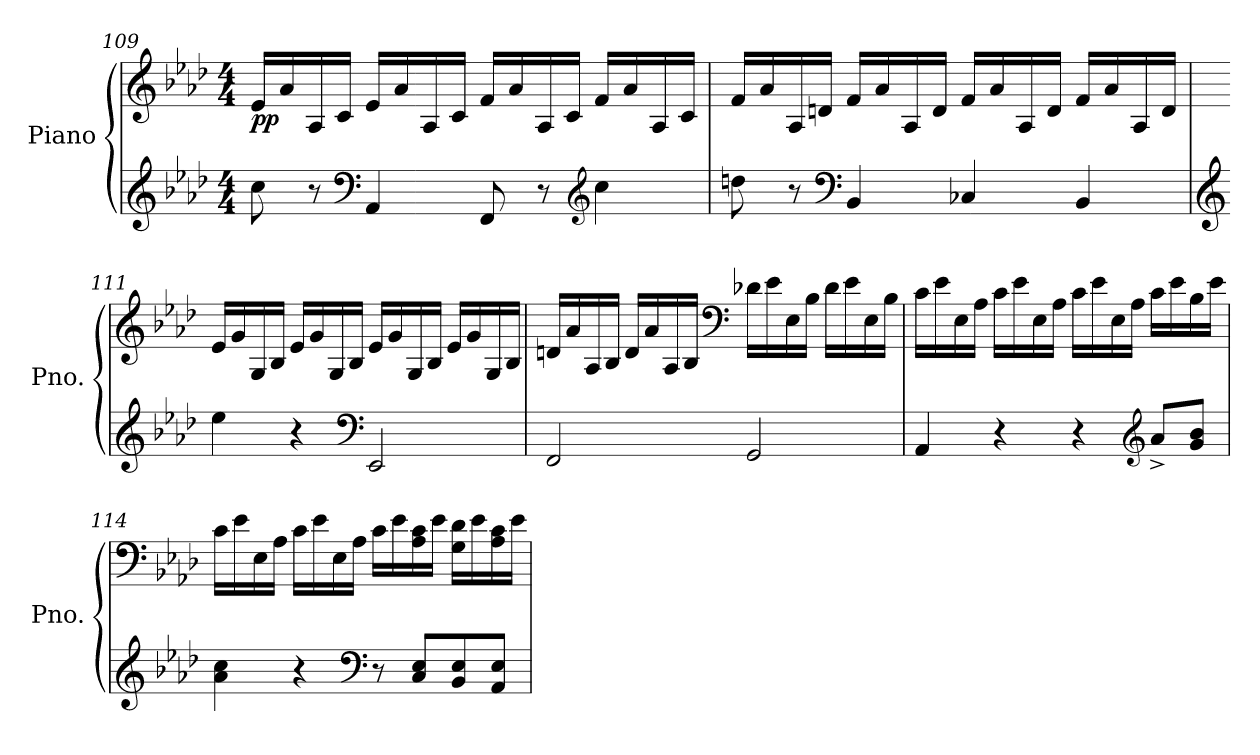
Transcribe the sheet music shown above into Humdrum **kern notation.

**kern	**kern	**dynam
*part1	*part1	*part1
*staff2	*staff1	*staff1/2
*I"Piano	*	*
*I'Pno.	*	*
!!LO:LB:g=z
*clefG2	*clefG2	*
*k[b-e-a-d-]	*k[b-e-a-d-]	*
*M4/4	*M4/4	*
=109	=109	=109
!	!	!LO:DY:b
8cc\	16e-/LL	pp
.	16a-/	.
8r	16A-/	.
.	16c/JJ	.
*clefF4	*	*
4AA-/	16e-/LL	.
.	16a-/	.
.	16A-/	.
.	16c/JJ	.
8FF/	16f/LL	.
.	16a-/	.
8r	16A-/	.
.	16c/JJ	.
*clefG2	*	*
4cc\	16f/LL	.
.	16a-/	.
.	16A-/	.
.	16c/JJ	.
=110	=110	=110
8ddn\	16f/LL	.
.	16a-/	.
8r	16A-/	.
.	16dn/JJ	.
*clefF4	*	*
4BB-/	16f/LL	.
.	16a-/	.
.	16A-/	.
.	16d/JJ	.
4C-X/	16f/LL	.
.	16a-/	.
.	16A-/	.
.	16d/JJ	.
4BB-/	16f/LL	.
.	16a-/	.
.	16A-/	.
.	16d/JJ	.
!!LO:LB:g=z
=111	=111	=111
*clefG2	*	*
4ee-\	16e-/LL	.
.	16g/	.
.	16G/	.
.	16B-/JJ	.
4r	16e-/LL	.
.	16g/	.
.	16G/	.
.	16B-/JJ	.
*clefF4	*	*
2EE-/	16e-/LL	.
.	16g/	.
.	16G/	.
.	16B-/JJ	.
.	16e-/LL	.
.	16g/	.
.	16G/	.
.	16B-/JJ	.
=112	=112	=112
2FF/	16dn/LL	.
.	16a-/	.
.	16A-/	.
.	16B-/JJ	.
.	16d/LL	.
.	16a-/	.
.	16A-/	.
.	16B-/JJ	.
*	*clefF4	*
2GG/	16d-X\LL	.
.	16e-\	.
.	16E-\	.
.	16B-\JJ	.
.	16d-\LL	.
.	16e-\	.
.	16E-\	.
.	16B-\JJ	.
!!LO:LB:g=z
=113	=113	=113
4AA-/	16c\LL	.
.	16e-\	.
.	16E-\	.
.	16A-\JJ	.
4r	16c\LL	.
.	16e-\	.
.	16E-\	.
.	16A-\JJ	.
4r	16c\LL	.
.	16e-\	.
.	16E-\	.
.	16A-\JJ	.
*clefG2	*	*
8a-^/L	16c\LL	.
.	16e-\	.
8g/ 8b-/J	16B-\	.
.	16e-\JJ	.
=114	=114	=114
4a-\ 4cc\	16c\LL	.
.	16e-\	.
.	16E-\	.
.	16A-\JJ	.
4r	16c\LL	.
.	16e-\	.
.	16E-\	.
.	16A-\JJ	.
*clefF4	*	*
8r	16c\LL	.
.	16e-\	.
8C/ 8E-/L	16A-\ 16c\	.
.	16e-\JJ	.
8BB-/ 8E-/	16G\ 16d-\LL	.
.	16e-\	.
8AA-/ 8E-/J	16A-\ 16c\	.
.	16e-\JJ	.
=	=	=
*-	*-	*-
